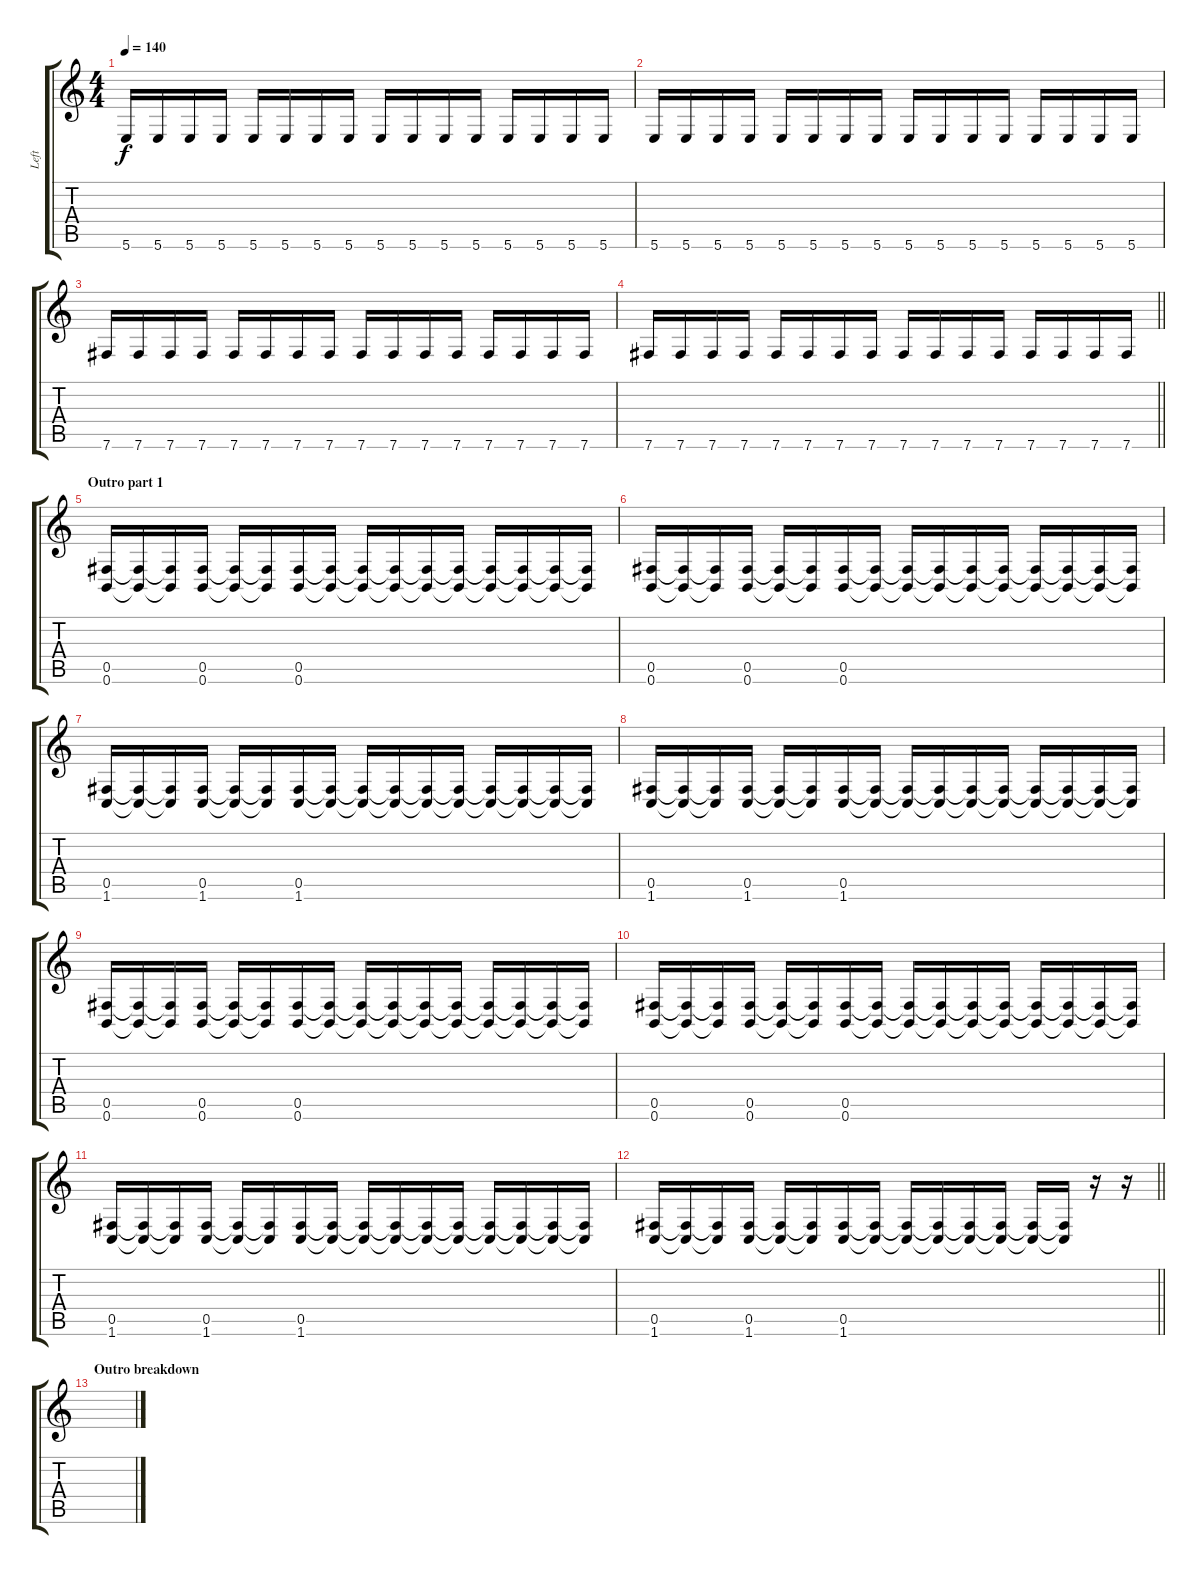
\track ("Left" "Left") {instrument distortionguitar}
\staff {score tabs}
\tuning (Db4 Ab3 E3 B2 Gb2 B1) {hide}
\ts (4 4)
\tempo 140
\clef g2
\ks c
5.6.16{dy f} 5.6.16 5.6.16 5.6.16 5.6.16 5.6.16 5.6.16 5.6.16 5.6.16 5.6.16 5.6.16 5.6.16 5.6.16 5.6.16 5.6.16 5.6.16 |
5.6.16 5.6.16 5.6.16 5.6.16 5.6.16 5.6.16 5.6.16 5.6.16 5.6.16 5.6.16 5.6.16 5.6.16 5.6.16 5.6.16 5.6.16 5.6.16 |
7.6.16 7.6.16 7.6.16 7.6.16 7.6.16 7.6.16 7.6.16 7.6.16 7.6.16 7.6.16 7.6.16 7.6.16 7.6.16 7.6.16 7.6.16 7.6.16 |
\barLineRight lightlight
7.6.16 7.6.16 7.6.16 7.6.16 7.6.16 7.6.16 7.6.16 7.6.16 7.6.16 7.6.16 7.6.16 7.6.16 7.6.16 7.6.16 7.6.16 7.6.16 |
\section ("" "Outro part 1")
(0.5 0.6).16 (0.5{t} 0.6{t}).16 (0.5{t} 0.6{t}).16 (0.5 0.6).16 (0.5{t} 0.6{t}).16 (0.5{t} 0.6{t}).16 (0.5 0.6).16 (0.5{t} 0.6{t}).16 (0.5{t} 0.6{t}).16 (0.5{t} 0.6{t}).16 (0.5{t} 0.6{t}).16 (0.5{t} 0.6{t}).16 (0.5{t} 0.6{t}).16 (0.5{t} 0.6{t}).16 (0.5{t} 0.6{t}).16 (0.5{t} 0.6{t}).16 |
(0.5 0.6).16 (0.5{t} 0.6{t}).16 (0.5{t} 0.6{t}).16 (0.5 0.6).16 (0.5{t} 0.6{t}).16 (0.5{t} 0.6{t}).16 (0.5 0.6).16 (0.5{t} 0.6{t}).16 (0.5{t} 0.6{t}).16 (0.5{t} 0.6{t}).16 (0.5{t} 0.6{t}).16 (0.5{t} 0.6{t}).16 (0.5{t} 0.6{t}).16 (0.5{t} 0.6{t}).16 (0.5{t} 0.6{t}).16 (0.5{t} 0.6{t}).16 |
(0.5 1.6).16 (0.5{t} 1.6{t}).16 (0.5{t} 1.6{t}).16 (0.5 1.6).16 (0.5{t} 1.6{t}).16 (0.5{t} 1.6{t}).16 (0.5 1.6).16 (0.5{t} 1.6{t}).16 (0.5{t} 1.6{t}).16 (0.5{t} 1.6{t}).16 (0.5{t} 1.6{t}).16 (0.5{t} 1.6{t}).16 (0.5{t} 1.6{t}).16 (0.5{t} 1.6{t}).16 (0.5{t} 1.6{t}).16 (0.5{t} 1.6{t}).16 |
(0.5 1.6).16 (0.5{t} 1.6{t}).16 (0.5{t} 1.6{t}).16 (0.5 1.6).16 (0.5{t} 1.6{t}).16 (0.5{t} 1.6{t}).16 (0.5 1.6).16 (0.5{t} 1.6{t}).16 (0.5{t} 1.6{t}).16 (0.5{t} 1.6{t}).16 (0.5{t} 1.6{t}).16 (0.5{t} 1.6{t}).16 (0.5{t} 1.6{t}).16 (0.5{t} 1.6{t}).16 (0.5{t} 1.6{t}).16 (0.5{t} 1.6{t}).16 |
(0.5 0.6).16 (0.5{t} 0.6{t}).16 (0.5{t} 0.6{t}).16 (0.5 0.6).16 (0.5{t} 0.6{t}).16 (0.5{t} 0.6{t}).16 (0.5 0.6).16 (0.5{t} 0.6{t}).16 (0.5{t} 0.6{t}).16 (0.5{t} 0.6{t}).16 (0.5{t} 0.6{t}).16 (0.5{t} 0.6{t}).16 (0.5{t} 0.6{t}).16 (0.5{t} 0.6{t}).16 (0.5{t} 0.6{t}).16 (0.5{t} 0.6{t}).16 |
(0.5 0.6).16 (0.5{t} 0.6{t}).16 (0.5{t} 0.6{t}).16 (0.5 0.6).16 (0.5{t} 0.6{t}).16 (0.5{t} 0.6{t}).16 (0.5 0.6).16 (0.5{t} 0.6{t}).16 (0.5{t} 0.6{t}).16 (0.5{t} 0.6{t}).16 (0.5{t} 0.6{t}).16 (0.5{t} 0.6{t}).16 (0.5{t} 0.6{t}).16 (0.5{t} 0.6{t}).16 (0.5{t} 0.6{t}).16 (0.5{t} 0.6{t}).16 |
(0.5 1.6).16 (0.5{t} 1.6{t}).16 (0.5{t} 1.6{t}).16 (0.5 1.6).16 (0.5{t} 1.6{t}).16 (0.5{t} 1.6{t}).16 (0.5 1.6).16 (0.5{t} 1.6{t}).16 (0.5{t} 1.6{t}).16 (0.5{t} 1.6{t}).16 (0.5{t} 1.6{t}).16 (0.5{t} 1.6{t}).16 (0.5{t} 1.6{t}).16 (0.5{t} 1.6{t}).16 (0.5{t} 1.6{t}).16 (0.5{t} 1.6{t}).16 |
\barLineRight lightlight
(0.5 1.6).16 (0.5{t} 1.6{t}).16 (0.5{t} 1.6{t}).16 (0.5 1.6).16 (0.5{t} 1.6{t}).16 (0.5{t} 1.6{t}).16 (0.5 1.6).16 (0.5{t} 1.6{t}).16 (0.5{t} 1.6{t}).16 (0.5{t} 1.6{t}).16 (0.5{t} 1.6{t}).16 (0.5{t} 1.6{t}).16 (0.5{t} 1.6{t}).16 (0.5{t} 1.6{t}).16 r.16 r.16 |
\section ("" "Outro breakdown")
